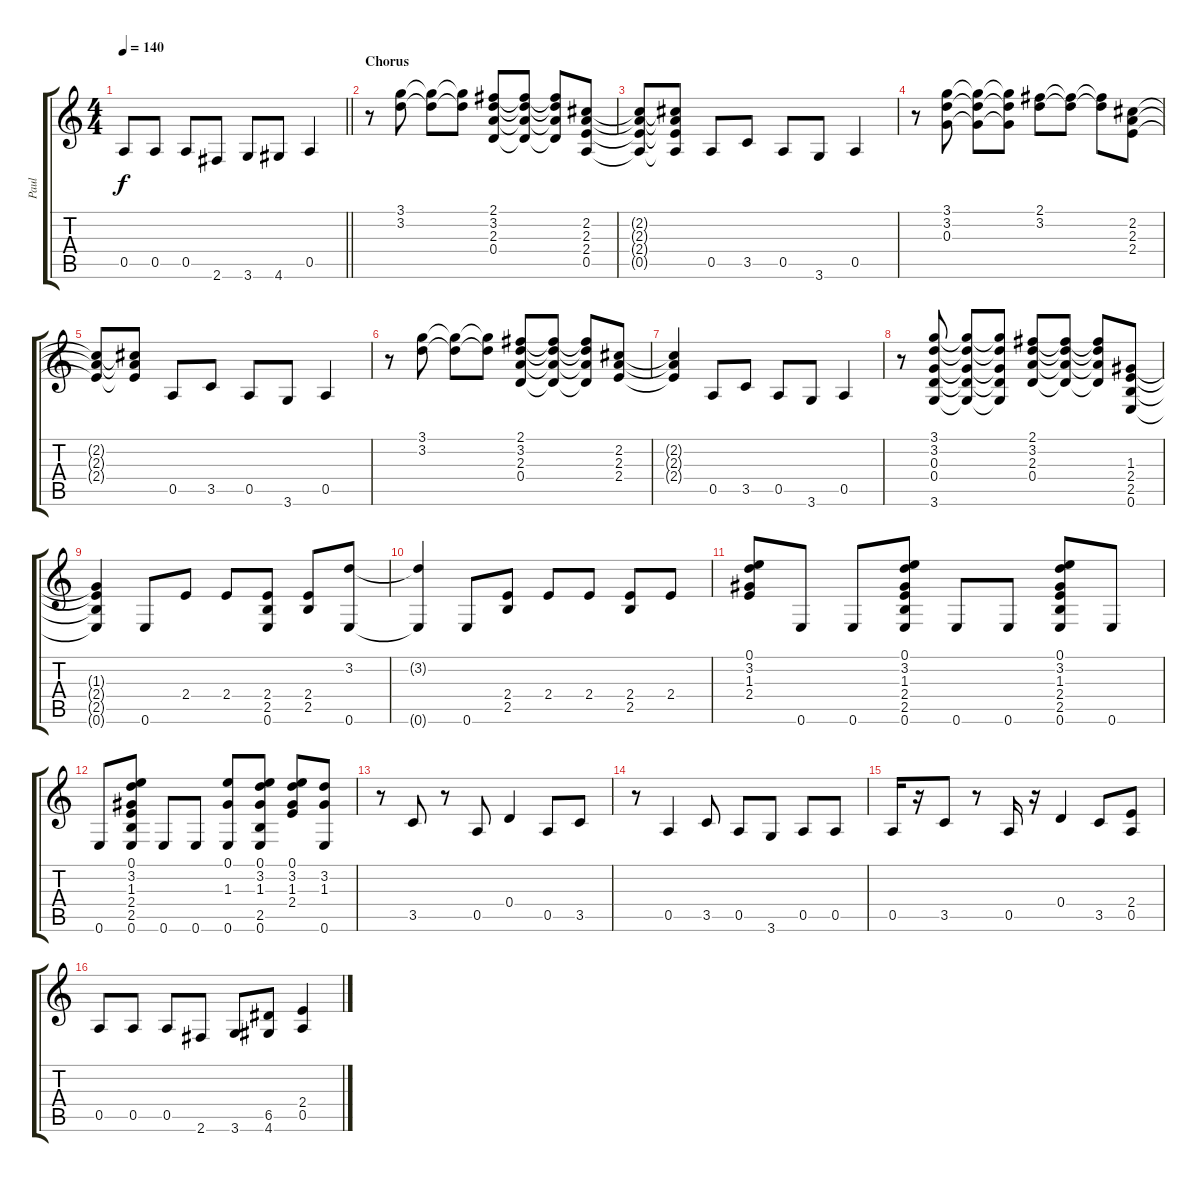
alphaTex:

\track ("Paul" "Paul") {instrument distortionguitar}
\staff {score tabs}
\tuning (E4 B3 G3 D3 A2 E2) {hide}
\ts (4 4)
\tempo 140
\clef g2
\barLineRight lightlight
\ks c
0.5.8{dy f} 0.5.8 0.5.8 2.6.8 3.6.8 4.6.8 0.5.4 |
\section ("" "Chorus")
r.8 (3.1 3.2).8 (3.1{t} 3.2{t}).8 (3.1{t} 3.2{t}).8 (2.1 3.2 2.3 0.4).8 (2.1{t} 3.2{t} 2.3{t} 0.4{t}).8 (2.1{t} 3.2{t} 2.3{t} 0.4{t}).8 (2.2 2.3 2.4 0.5).8 |
(2.2{t} 2.3{t} 2.4{t} 0.5{t}).8 (2.2{t} 2.3{t} 2.4{t} 0.5{t}).8 0.5.8 3.5.8 0.5.8 3.6.8 0.5.4 |
r.8 (3.1 3.2 0.3).8 (3.1{t} 3.2{t} 0.3{t}).8 (3.1{t} 3.2{t} 0.3{t}).8 (2.1 3.2).8 (2.1{t} 3.2{t}).8 (2.1{t} 3.2{t}).8 (2.2 2.3 2.4).8 |
(2.2{t} 2.3{t} 2.4{t}).8 (2.2{t} 2.3{t} 2.4{t}).8 0.5.8 3.5.8 0.5.8 3.6.8 0.5.4 |
r.8 (3.1 3.2).8 (3.1{t} 3.2{t}).8 (3.1{t} 3.2{t}).8 (2.1 3.2 2.3 0.4).8 (2.1{t} 3.2{t} 2.3{t} 0.4{t}).8 (2.1{t} 3.2{t} 2.3{t} 0.4{t}).8 (2.2 2.3 2.4).8 |
(2.2{t} 2.3{t} 2.4{t}).4 0.5.8 3.5.8 0.5.8 3.6.8 0.5.4 |
r.8 (3.1 3.2 0.3 0.4 3.6).8 (3.1{t} 3.2{t} 0.3{t} 0.4{t} 3.6{t}).8 (3.1{t} 3.2{t} 0.3{t} 0.4{t} 3.6{t}).8 (2.1 3.2 2.3 0.4).8 (2.1{t} 3.2{t} 2.3{t} 0.4{t}).8 (2.1{t} 3.2{t} 2.3{t} 0.4{t}).8 (1.3 2.4 2.5 0.6).8 |
(1.3{t} 2.4{t} 2.5{t} 0.6{t}).4 0.6.8 2.4.8 2.4.8 (2.4 2.5 0.6).8 (2.4 2.5).8 (3.2 0.6).8 |
(3.2{t} 0.6{t}).4 0.6.8 (2.4 2.5).8 2.4.8 2.4.8 (2.4 2.5).8 2.4.8 |
(0.1 3.2 1.3 2.4).8 0.6.8 0.6.8 (0.1 3.2 1.3 2.4 2.5 0.6).8 0.6.8 0.6.8 (0.1 3.2 1.3 2.4 2.5 0.6).8 0.6.8 |
0.6.8 (0.1 3.2 1.3 2.4 2.5 0.6).8 0.6.8 0.6.8 (0.1 1.3 0.6).8 (0.1 3.2 1.3 2.5 0.6).8 (0.1 3.2 1.3 2.4).8 (3.2 1.3 0.6).8 |
r.8 3.5.8 r.8 0.5.8 0.4.4 0.5.8 3.5.8 |
r.8 0.5.4 3.5.8 0.5.8 3.6.8 0.5.8 0.5.8 |
0.5.16 r.16 3.5.8 r.8 0.5.16 r.16 0.4.4 3.5.8 (2.4 0.5).8 |
0.5.8 0.5.8 0.5.8 2.6.8 3.6.8 (6.5 4.6).8 (2.4 0.5).4
